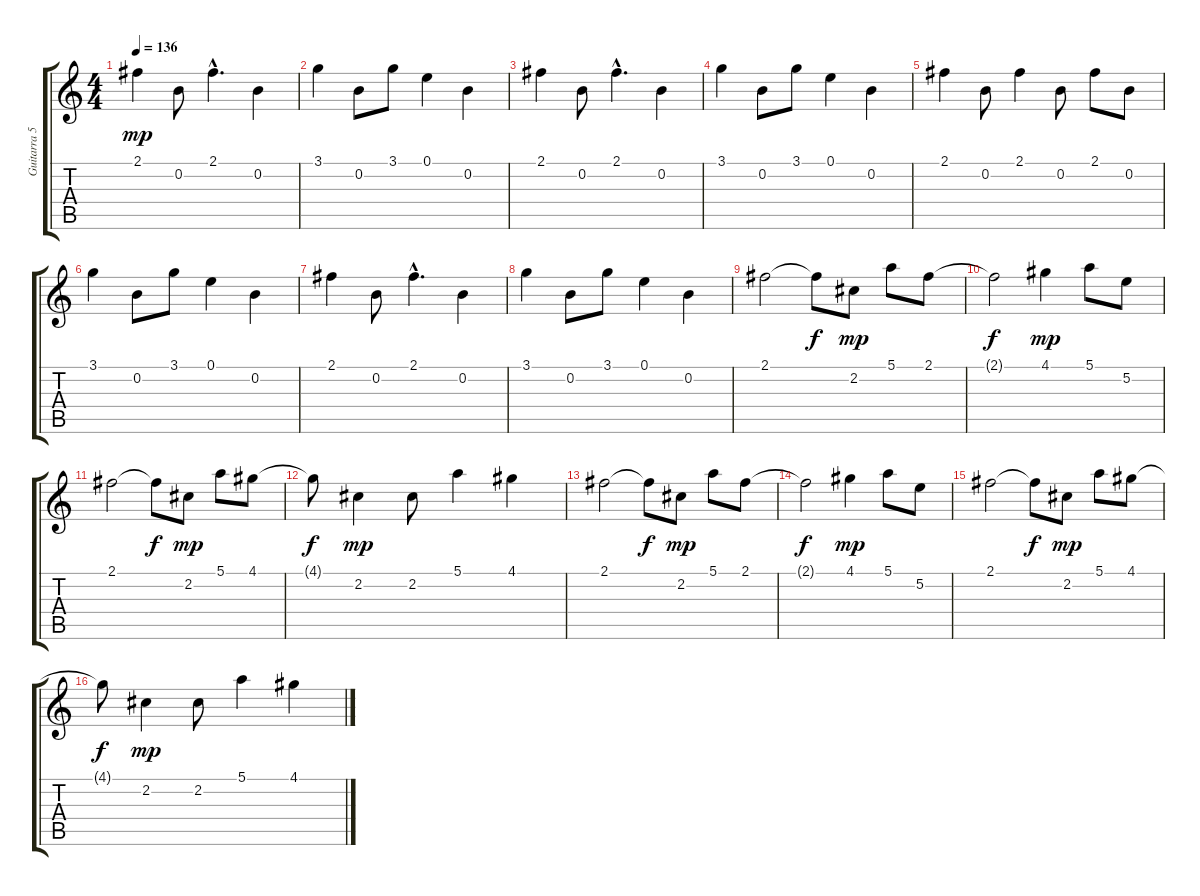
\track ("Guitarra 5" "Guitarra 5") {instrument electricguitarjazz}
\staff {score tabs}
\tuning (E4 B3 G3 D3 A2 E2) {hide}
\ts (4 4)
\tempo 136
\clef g2
\ks c
2.1.4{dy mp} 0.2.8 2.1{hac}.4{d} 0.2.4 |
3.1.4 0.2.8 3.1.8 0.1.4 0.2.4 |
2.1.4 0.2.8 2.1{hac}.4{d} 0.2.4 |
3.1.4 0.2.8 3.1.8 0.1.4 0.2.4 |
2.1.4 0.2.8 2.1.4 0.2.8 2.1.8 0.2.8 |
3.1.4 0.2.8 3.1.8 0.1.4 0.2.4 |
2.1.4 0.2.8 2.1{hac}.4{d} 0.2.4 |
3.1.4 0.2.8 3.1.8 0.1.4 0.2.4 |
2.1.2 2.1{t}.8{dy f} 2.2.8{dy mp} 5.1.8 2.1.8 |
2.1{t}.2{dy f} 4.1.4{dy mp} 5.1.8 5.2.8 |
2.1.2 2.1{t}.8{dy f} 2.2.8{dy mp} 5.1.8 4.1.8 |
4.1{t}.8{dy f} 2.2.4{dy mp} 2.2.8 5.1.4 4.1.4 |
2.1.2 2.1{t}.8{dy f} 2.2.8{dy mp} 5.1.8 2.1.8 |
2.1{t}.2{dy f} 4.1.4{dy mp} 5.1.8 5.2.8 |
2.1.2 2.1{t}.8{dy f} 2.2.8{dy mp} 5.1.8 4.1.8 |
4.1{t}.8{dy f} 2.2.4{dy mp} 2.2.8 5.1.4 4.1.4
